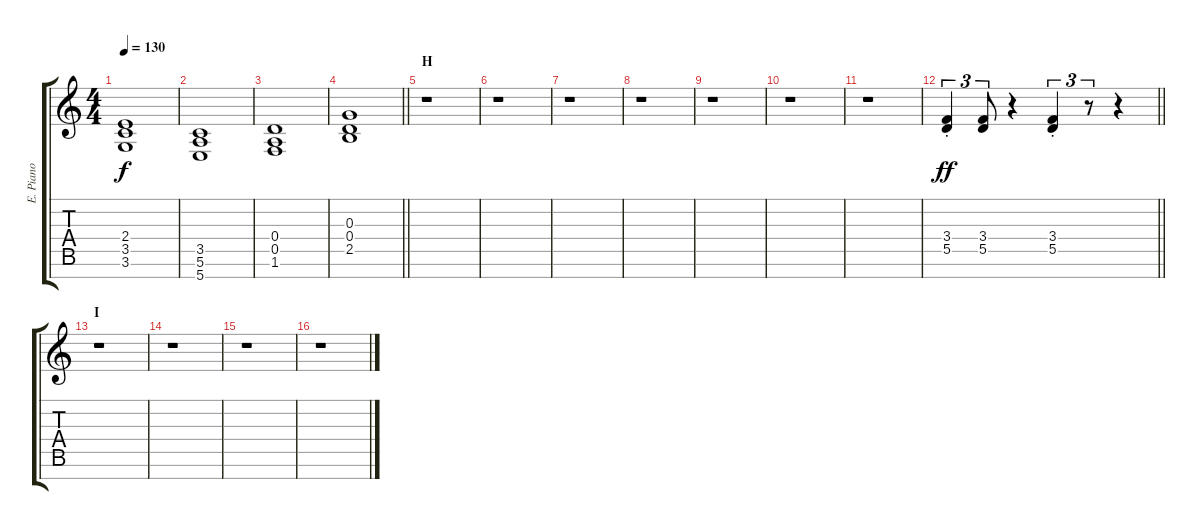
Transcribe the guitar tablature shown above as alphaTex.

\track ("E. Piano" "E. Piano") {instrument electricpiano1}
\staff {score tabs}
\tuning (E5 B4 G4 D4 A3 E3 B2) {hide}
\ts (4 4)
\tempo 130
\clef g2
\ks c
(2.4 3.5 3.6).1{dy f} |
(3.5 5.6 5.7).1 |
(0.4 0.5 1.6).1 |
\barLineRight lightlight
(0.3 0.4 2.5).1 |
\section ("" "H")
r.1 |
r.1 |
r.1 |
r.1 |
r.1 |
r.1 |
r.1 |
\barLineRight lightlight
(3.4{st} 5.5{st}).4{tu (3 2) dy ff} (3.4 5.5).8{tu (3 2)} r.4 (3.4{st} 5.5{st}).4{tu (3 2)} r.8{tu (3 2)} r.4 |
\section ("" "I")
r.1 |
r.1 |
r.1 |
r.1
